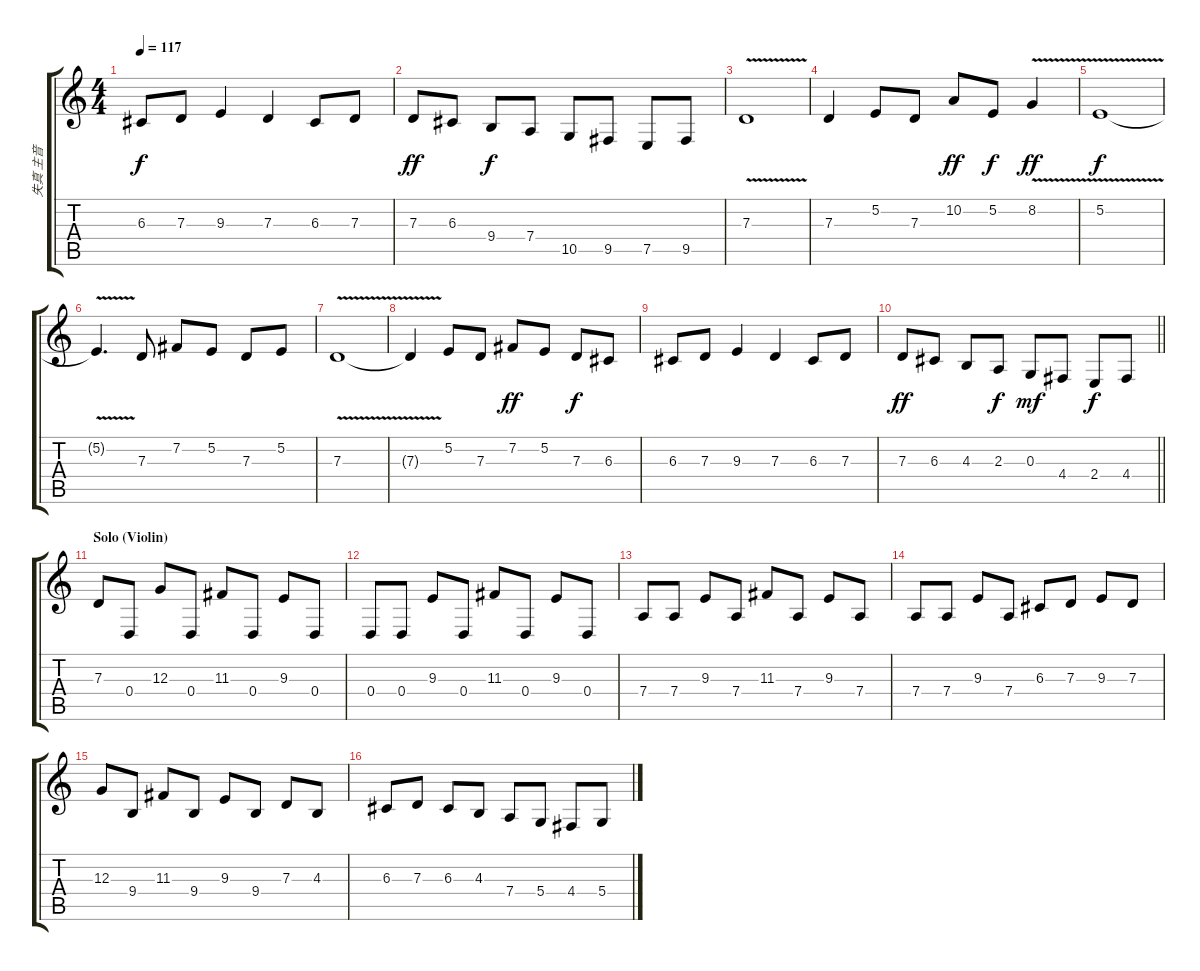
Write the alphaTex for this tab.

\track ("失真 主音" "失真 主音") {instrument violin}
\staff {score tabs}
\tuning (E4 B3 G3 D3 A2 E2) {hide}
\ts (4 4)
\tempo 117
\clef g2
\ks c
6.3.8{dy f} 7.3.8 9.3.4 7.3.4 6.3.8 7.3.8 |
7.3.8{dy ff} 6.3.8 9.4.8{dy f} 7.4.8 10.5.8 9.5.8 7.5.8 9.5.8 |
7.3{v}.1 |
7.3.4 5.2.8 7.3.8 10.2.8{dy ff} 5.2.8{dy f} 8.2{v}.4{dy ff} |
5.2{v}.1{dy f} |
5.2{t}.4{d} 7.3.8 7.2.8 5.2.8 7.3.8 5.2.8 |
7.3{v}.1 |
7.3{t}.4 5.2.8 7.3.8 7.2.8{dy ff} 5.2.8 7.3.8{dy f} 6.3.8 |
6.3.8 7.3.8 9.3.4 7.3.4 6.3.8 7.3.8 |
\barLineRight lightlight
7.3.8{dy ff} 6.3.8 4.3.8 2.3.8{dy f} 0.3.8{dy mf} 4.4.8 2.4.8{dy f} 4.4.8 |
\section ("" "Solo (Violin)")
7.3.8{volume 15 balance 4} 0.4.8 12.3.8 0.4.8 11.3.8 0.4.8 9.3.8 0.4.8 |
0.4.8 0.4.8 9.3.8 0.4.8 11.3.8 0.4.8 9.3.8 0.4.8 |
7.4.8 7.4.8 9.3.8 7.4.8 11.3.8 7.4.8 9.3.8 7.4.8 |
7.4.8 7.4.8 9.3.8 7.4.8 6.3.8 7.3.8 9.3.8 7.3.8 |
12.3.8 9.4.8 11.3.8 9.4.8 9.3.8 9.4.8 7.3.8 4.3.8 |
6.3.8 7.3.8 6.3.8 4.3.8 7.4.8 5.4.8 4.4.8 5.4.8
